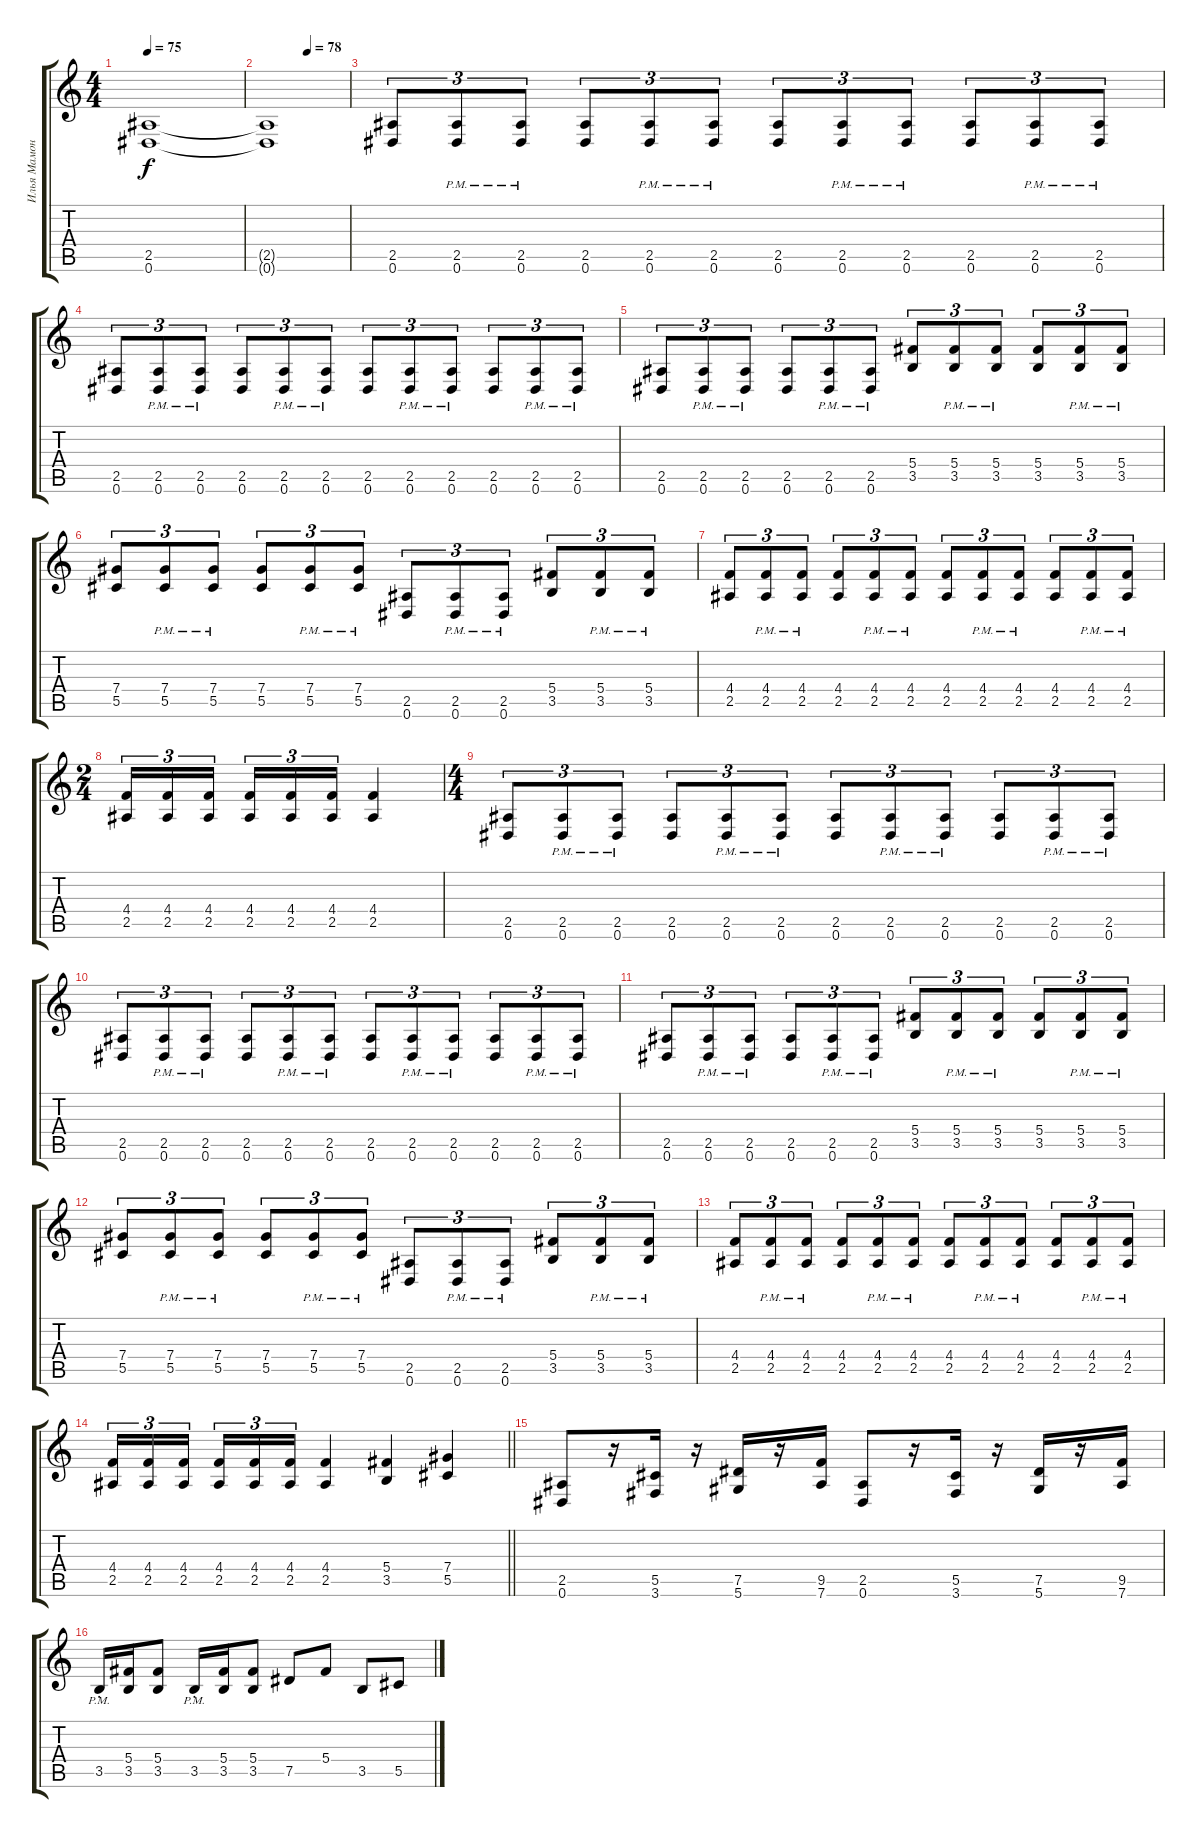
\track ("Илья Мамонтов" "Илья Мамон") {instrument distortionguitar}
\staff {score tabs}
\tuning (Eb4 Bb3 Gb3 Db3 Ab2 Eb2) {hide}
\ts (4 4)
\tempo 75
\clef g2
\ks c
(2.5 0.6).1{dy f} |
\tempo (78 0.5)
(2.5{t} 0.6{t}).1 |
(2.5 0.6).8{tu (3 2)} (2.5{pm} 0.6{pm}).8{tu (3 2)} (2.5{pm} 0.6{pm}).8{tu (3 2)} (2.5 0.6).8{tu (3 2)} (2.5{pm} 0.6{pm}).8{tu (3 2)} (2.5{pm} 0.6{pm}).8{tu (3 2)} (2.5 0.6).8{tu (3 2)} (2.5{pm} 0.6{pm}).8{tu (3 2)} (2.5{pm} 0.6{pm}).8{tu (3 2)} (2.5 0.6).8{tu (3 2)} (2.5{pm} 0.6{pm}).8{tu (3 2)} (2.5{pm} 0.6{pm}).8{tu (3 2)} |
(2.5 0.6).8{tu (3 2)} (2.5{pm} 0.6{pm}).8{tu (3 2)} (2.5{pm} 0.6{pm}).8{tu (3 2)} (2.5 0.6).8{tu (3 2)} (2.5{pm} 0.6{pm}).8{tu (3 2)} (2.5{pm} 0.6{pm}).8{tu (3 2)} (2.5 0.6).8{tu (3 2)} (2.5{pm} 0.6{pm}).8{tu (3 2)} (2.5{pm} 0.6{pm}).8{tu (3 2)} (2.5 0.6).8{tu (3 2)} (2.5{pm} 0.6{pm}).8{tu (3 2)} (2.5{pm} 0.6{pm}).8{tu (3 2)} |
(2.5 0.6).8{tu (3 2)} (2.5{pm} 0.6{pm}).8{tu (3 2)} (2.5{pm} 0.6{pm}).8{tu (3 2)} (2.5 0.6).8{tu (3 2)} (2.5{pm} 0.6{pm}).8{tu (3 2)} (2.5{pm} 0.6{pm}).8{tu (3 2)} (5.4 3.5).8{tu (3 2)} (5.4{pm} 3.5{pm}).8{tu (3 2)} (5.4{pm} 3.5{pm}).8{tu (3 2)} (5.4 3.5).8{tu (3 2)} (5.4{pm} 3.5{pm}).8{tu (3 2)} (5.4{pm} 3.5{pm}).8{tu (3 2)} |
(7.4 5.5).8{tu (3 2)} (7.4{pm} 5.5{pm}).8{tu (3 2)} (7.4{pm} 5.5{pm}).8{tu (3 2)} (7.4 5.5).8{tu (3 2)} (7.4{pm} 5.5{pm}).8{tu (3 2)} (7.4{pm} 5.5{pm}).8{tu (3 2)} (2.5 0.6).8{tu (3 2)} (2.5{pm} 0.6{pm}).8{tu (3 2)} (2.5{pm} 0.6{pm}).8{tu (3 2)} (5.4 3.5).8{tu (3 2)} (5.4{pm} 3.5{pm}).8{tu (3 2)} (5.4{pm} 3.5{pm}).8{tu (3 2)} |
(4.4 2.5).8{tu (3 2)} (4.4{pm} 2.5{pm}).8{tu (3 2)} (4.4{pm} 2.5{pm}).8{tu (3 2)} (4.4 2.5).8{tu (3 2)} (4.4{pm} 2.5{pm}).8{tu (3 2)} (4.4{pm} 2.5{pm}).8{tu (3 2)} (4.4 2.5).8{tu (3 2)} (4.4{pm} 2.5{pm}).8{tu (3 2)} (4.4{pm} 2.5{pm}).8{tu (3 2)} (4.4 2.5).8{tu (3 2)} (4.4{pm} 2.5{pm}).8{tu (3 2)} (4.4{pm} 2.5{pm}).8{tu (3 2)} |
\ts (2 4)
(4.4 2.5).16{tu (3 2)} (4.4 2.5).16{tu (3 2)} (4.4 2.5).16{tu (3 2) beam splitsecondary} (4.4 2.5).16{tu (3 2)} (4.4 2.5).16{tu (3 2)} (4.4 2.5).16{tu (3 2)} (4.4 2.5).4 |
\ts (4 4)
(2.5 0.6).8{tu (3 2)} (2.5{pm} 0.6{pm}).8{tu (3 2)} (2.5{pm} 0.6{pm}).8{tu (3 2)} (2.5 0.6).8{tu (3 2)} (2.5{pm} 0.6{pm}).8{tu (3 2)} (2.5{pm} 0.6{pm}).8{tu (3 2)} (2.5 0.6).8{tu (3 2)} (2.5{pm} 0.6{pm}).8{tu (3 2)} (2.5{pm} 0.6{pm}).8{tu (3 2)} (2.5 0.6).8{tu (3 2)} (2.5{pm} 0.6{pm}).8{tu (3 2)} (2.5{pm} 0.6{pm}).8{tu (3 2)} |
(2.5 0.6).8{tu (3 2)} (2.5{pm} 0.6{pm}).8{tu (3 2)} (2.5{pm} 0.6{pm}).8{tu (3 2)} (2.5 0.6).8{tu (3 2)} (2.5{pm} 0.6{pm}).8{tu (3 2)} (2.5{pm} 0.6{pm}).8{tu (3 2)} (2.5 0.6).8{tu (3 2)} (2.5{pm} 0.6{pm}).8{tu (3 2)} (2.5{pm} 0.6{pm}).8{tu (3 2)} (2.5 0.6).8{tu (3 2)} (2.5{pm} 0.6{pm}).8{tu (3 2)} (2.5{pm} 0.6{pm}).8{tu (3 2)} |
(2.5 0.6).8{tu (3 2)} (2.5{pm} 0.6{pm}).8{tu (3 2)} (2.5{pm} 0.6{pm}).8{tu (3 2)} (2.5 0.6).8{tu (3 2)} (2.5{pm} 0.6{pm}).8{tu (3 2)} (2.5{pm} 0.6{pm}).8{tu (3 2)} (5.4 3.5).8{tu (3 2)} (5.4{pm} 3.5{pm}).8{tu (3 2)} (5.4{pm} 3.5{pm}).8{tu (3 2)} (5.4 3.5).8{tu (3 2)} (5.4{pm} 3.5{pm}).8{tu (3 2)} (5.4{pm} 3.5{pm}).8{tu (3 2)} |
(7.4 5.5).8{tu (3 2)} (7.4{pm} 5.5{pm}).8{tu (3 2)} (7.4{pm} 5.5{pm}).8{tu (3 2)} (7.4 5.5).8{tu (3 2)} (7.4{pm} 5.5{pm}).8{tu (3 2)} (7.4{pm} 5.5{pm}).8{tu (3 2)} (2.5 0.6).8{tu (3 2)} (2.5{pm} 0.6{pm}).8{tu (3 2)} (2.5{pm} 0.6{pm}).8{tu (3 2)} (5.4 3.5).8{tu (3 2)} (5.4{pm} 3.5{pm}).8{tu (3 2)} (5.4{pm} 3.5{pm}).8{tu (3 2)} |
(4.4 2.5).8{tu (3 2)} (4.4{pm} 2.5{pm}).8{tu (3 2)} (4.4{pm} 2.5{pm}).8{tu (3 2)} (4.4 2.5).8{tu (3 2)} (4.4{pm} 2.5{pm}).8{tu (3 2)} (4.4{pm} 2.5{pm}).8{tu (3 2)} (4.4 2.5).8{tu (3 2)} (4.4{pm} 2.5{pm}).8{tu (3 2)} (4.4{pm} 2.5{pm}).8{tu (3 2)} (4.4 2.5).8{tu (3 2)} (4.4{pm} 2.5{pm}).8{tu (3 2)} (4.4{pm} 2.5{pm}).8{tu (3 2)} |
\barLineRight lightlight
(4.4 2.5).16{tu (3 2)} (4.4 2.5).16{tu (3 2)} (4.4 2.5).16{tu (3 2) beam splitsecondary} (4.4 2.5).16{tu (3 2)} (4.4 2.5).16{tu (3 2)} (4.4 2.5).16{tu (3 2)} (4.4 2.5).4 (5.4 3.5).4 (7.4 5.5).4 |
(2.5 0.6).8 r.16 (5.5 3.6).16 r.16 (7.5 5.6).16 r.16 (9.5 7.6).16 (2.5 0.6).8 r.16 (5.5 3.6).16 r.16 (7.5 5.6).16 r.16 (9.5 7.6).16 |
3.5{pm st}.16 (5.4 3.5).16 (5.4 3.5).8 3.5{pm st}.16 (5.4 3.5).16 (5.4 3.5).8 7.5.8 5.4.8 3.5.8 5.5.8
